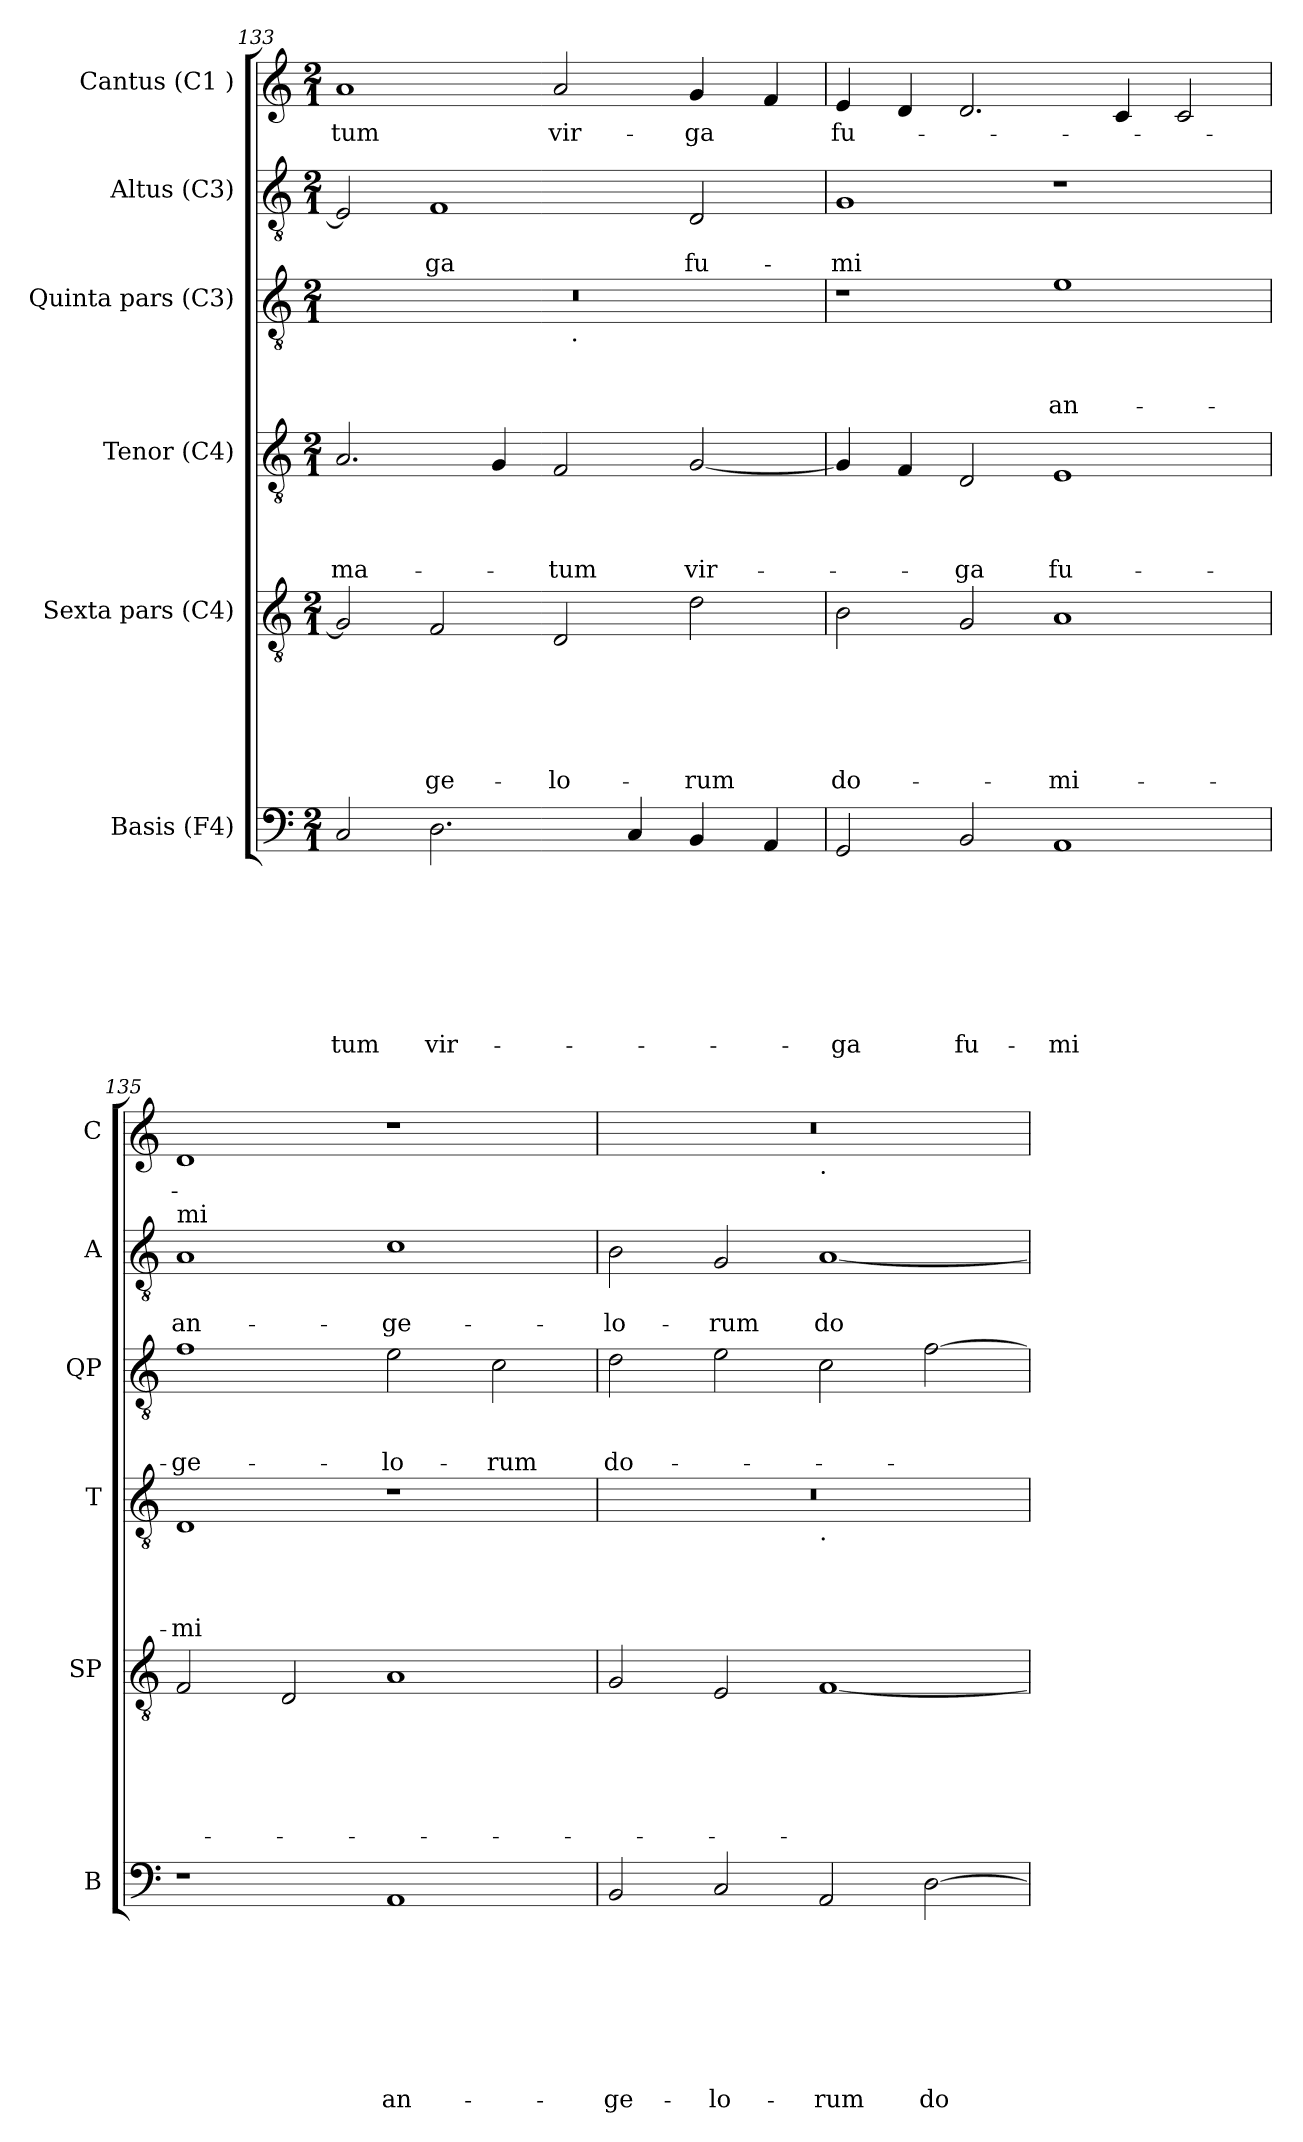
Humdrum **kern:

**kern	**text	**text	**text	**text	**text	**text	**text	**text	**kern	**text	**text	**text	**text	**text	**text	**kern	**text	**text	**text	**text	**kern	**text	**text	**text	**kern	**text	**text	**kern	**text
*part6	*part6	*part6	*part6	*part6	*part6	*part6	*part6	*part6	*part5	*part5	*part5	*part5	*part5	*part5	*part5	*part4	*part4	*part4	*part4	*part4	*part3	*part3	*part3	*part3	*part2	*part2	*part2	*part1	*part1
*staff6	*staff6	*staff6	*staff6	*staff6	*staff6	*staff6	*staff6	*staff6	*staff5	*staff5	*staff5	*staff5	*staff5	*staff5	*staff5	*staff4	*staff4	*staff4	*staff4	*staff4	*staff3	*staff3	*staff3	*staff3	*staff2	*staff2	*staff2	*staff1	*staff1
*I"Basis (F4)	*	*	*	*	*	*	*	*	*I"Sexta pars (C4)	*	*	*	*	*	*	*I"Tenor (C4)	*	*	*	*	*I"Quinta pars (C3)	*	*	*	*I"Altus (C3)	*	*	*I"Cantus (C1 )	*
*I'B	*	*	*	*	*	*	*	*	*I'SP	*	*	*	*	*	*	*I'T	*	*	*	*	*I'QP	*	*	*	*I'A	*	*	*I'C	*
!!LO:PB:g=z
*clefF4	*	*	*	*	*	*	*	*	*clefGv2	*	*	*	*	*	*	*clefGv2	*	*	*	*	*clefGv2	*	*	*	*clefGv2	*	*	*clefG2	*
*k[]	*	*	*	*	*	*	*	*	*k[]	*	*	*	*	*	*	*k[]	*	*	*	*	*k[]	*	*	*	*k[]	*	*	*k[]	*
*C:	*	*	*	*	*	*	*	*	*C:	*	*	*	*	*	*	*C:	*	*	*	*	*C:	*	*	*	*C:	*	*	*C:	*
*M2/1	*	*	*	*	*	*	*	*	*M2/1	*	*	*	*	*	*	*M2/1	*	*	*	*	*M2/1	*	*	*	*M2/1	*	*	*M2/1	*
=133	=133	=133	=133	=133	=133	=133	=133	=133	=133	=133	=133	=133	=133	=133	=133	=133	=133	=133	=133	=133	=133	=133	=133	=133	=133	=133	=133	=133	=133
!	!	!	!	!	!	!	!	!LO:LY:b	!	!	!	!	!	!	!	!	!	!	!	!LO:LY:b	!	!	!	!	!	!	!	!	!LO:LY:b
*	*	*	*	*	*	*	*	*	*	*	*	*	*	*	*	*	*	*	*	*	*^	*	*	*	*	*	*	*	*
2C/	.	.	.	.	.	.	.	-tum	2G/]	.	.	.	.	.	.	2.A/	.	.	.	-ma-	0r	1ryy	.	.	.	2E/]	.	.	1a	-tum
!	!	!	!	!	!	!	!	!LO:LY:b	!	!	!	!	!	!	!LO:LY:b	!	!	!	!	!	!	!	!	!	!	!	!	!LO:LY:b	!	!
2.D\	.	.	.	.	.	.	.	vir-	2F/	.	.	.	.	.	-ge-	.	.	.	.	.	.	.	.	.	.	1F	.	-ga	.	.
.	.	.	.	.	.	.	.	.	.	.	.	.	.	.	.	4G/	.	.	.	.	.	.	.	.	.	.	.	.	.	.
!	!	!	!	!	!	!	!	!	!	!	!	!	!	!	!LO:LY:b	!	!	!	!	!LO:LY:b	!	!	!	!	!	!	!	!	!	!LO:LY:b
.	.	.	.	.	.	.	.	.	2D/	.	.	.	.	.	-lo-	2F/	.	.	.	-tum	.	32ryy	.	.	.	.	.	.	2a/	vir-
!	!	!	!	!	!	!	!	!	!	!	!	!	!	!	!	!	!	!	!	!	!	!LO:TX:b:t=.	!	!	!	!	!	!	!	!
.	.	.	.	.	.	.	.	.	.	.	.	.	.	.	.	.	.	.	.	.	.	2ryy	.	.	.	.	.	.	.	.
4C/	.	.	.	.	.	.	.	.	.	.	.	.	.	.	.	.	.	.	.	.	.	.	.	.	.	.	.	.	.	.
!	!	!	!	!	!	!	!	!	!	!	!	!	!	!	!LO:LY:b	!	!	!	!	!LO:LY:b	!	!	!	!	!	!	!	!LO:LY:b	!	!LO:LY:b
4BB/	.	.	.	.	.	.	.	.	2d\	.	.	.	.	.	-rum	[<2G/	.	.	.	vir-	.	.	.	.	.	2D/	.	fu-	4g/	-ga
.	.	.	.	.	.	.	.	.	.	.	.	.	.	.	.	.	.	.	.	.	.	4...ryy	.	.	.	.	.	.	.	.
4AA/	.	.	.	.	.	.	.	.	.	.	.	.	.	.	.	.	.	.	.	.	.	.	.	.	.	.	.	.	4f/	.
=134	=134	=134	=134	=134	=134	=134	=134	=134	=134	=134	=134	=134	=134	=134	=134	=134	=134	=134	=134	=134	=134	=134	=134	=134	=134	=134	=134	=134	=134	=134
!	!	!	!	!	!	!	!	!LO:LY:b	!	!	!	!	!	!	!LO:LY:b	!	!	!	!	!	!	!	!	!	!	!	!	!LO:LY:b	!	!LO:LY:b
*	*	*	*	*	*	*	*	*	*	*	*	*	*	*	*	*	*	*	*	*	*v	*v	*	*	*	*	*	*	*	*
2GG/	.	.	.	.	.	.	.	-ga	2B\	.	.	.	.	.	do-	4G/]	.	.	.	.	1r	.	.	.	1G	.	-mi	4e/	fu-
.	.	.	.	.	.	.	.	.	.	.	.	.	.	.	.	4F/	.	.	.	.	.	.	.	.	.	.	.	4d/	.
!	!	!	!	!	!	!	!	!LO:LY:b	!	!	!	!	!	!	!	!	!	!	!	!LO:LY:b	!	!	!	!	!	!	!	!	!
2BB/	.	.	.	.	.	.	.	fu-	2G/	.	.	.	.	.	.	2D/	.	.	.	-ga	.	.	.	.	.	.	.	2.d/	.
!	!	!	!	!	!	!	!	!LO:LY:b	!	!	!	!	!	!	!LO:LY:b	!	!	!	!	!LO:LY:b	!	!	!	!LO:LY:b	!	!	!	!	!
1AA	.	.	.	.	.	.	.	-mi	1A	.	.	.	.	.	-mi-	1E	.	.	.	fu-	1e	.	.	an-	1r	.	.	.	.
.	.	.	.	.	.	.	.	.	.	.	.	.	.	.	.	.	.	.	.	.	.	.	.	.	.	.	.	4c/	.
.	.	.	.	.	.	.	.	.	.	.	.	.	.	.	.	.	.	.	.	.	.	.	.	.	.	.	.	2c/	.
=135	=135	=135	=135	=135	=135	=135	=135	=135	=135	=135	=135	=135	=135	=135	=135	=135	=135	=135	=135	=135	=135	=135	=135	=135	=135	=135	=135	=135	=135
!	!	!	!	!	!	!	!	!	!	!	!	!	!	!	!	!	!	!	!	!	!	!	!	!	!LO:TX:a:t=mi	!	!	!	!
!	!	!	!	!	!	!	!	!	!	!	!	!	!	!	!	!	!	!	!	!LO:LY:b	!	!	!	!LO:LY:b	!	!	!LO:LY:b	!	!
1r	.	.	.	.	.	.	.	.	2F/	.	.	.	.	.	.	1D	.	.	.	-mi	1f	.	.	-ge-	1A	.	an-	1d	.
.	.	.	.	.	.	.	.	.	2D/	.	.	.	.	.	.	.	.	.	.	.	.	.	.	.	.	.	.	.	.
!	!	!	!	!	!	!	!	!LO:LY:b	!	!	!	!	!	!	!	!	!	!	!	!	!	!	!	!LO:LY:b	!	!	!LO:LY:b	!	!
1AA	.	.	.	.	.	.	.	an-	1A	.	.	.	.	.	.	1r	.	.	.	.	2e\	.	.	-lo-	1c	.	-ge-	1r	.
!	!	!	!	!	!	!	!	!	!	!	!	!	!	!	!	!	!	!	!	!	!	!	!	!LO:LY:b	!	!	!	!	!
.	.	.	.	.	.	.	.	.	.	.	.	.	.	.	.	.	.	.	.	.	2c\	.	.	-rum	.	.	.	.	.
=136	=136	=136	=136	=136	=136	=136	=136	=136	=136	=136	=136	=136	=136	=136	=136	=136	=136	=136	=136	=136	=136	=136	=136	=136	=136	=136	=136	=136	=136
!	!	!	!	!	!	!	!	!LO:LY:b	!	!	!	!	!	!	!	!	!	!	!	!	!	!	!	!LO:LY:b	!	!	!LO:LY:b	!	!
*	*	*	*	*	*	*	*	*	*	*	*	*	*	*	*	*^	*	*	*	*	*	*	*	*	*	*	*	*^	*
2BB/	.	.	.	.	.	.	.	-ge-	2G/	.	.	.	.	.	.	0r	1ryy	.	.	.	.	2d\	.	.	do-	2B\	.	-lo-	0r	1ryy	.
!	!	!	!	!	!	!	!	!LO:LY:b	!	!	!	!	!	!	!	!	!	!	!	!	!	!	!	!	!	!	!	!LO:LY:b	!	!	!
2C/	.	.	.	.	.	.	.	-lo-	2E/	.	.	.	.	.	.	.	.	.	.	.	.	2e\	.	.	.	2G/	.	-rum	.	.	.
!	!	!	!	!	!	!	!	!	!	!	!	!	!	!	!	!	!	!	!	!	!	!	!	!	!	!	!	!	!	!LO:TX:b:t=.	!
!	!	!	!	!	!	!	!	!	!	!	!	!	!	!	!	!	!LO:TX:b:t=.	!	!	!	!	!	!	!	!	!	!	!	!	!	!
!	!	!	!	!	!	!	!	!LO:LY:b	!	!	!	!	!	!	!	!	!	!	!	!	!	!	!	!	!	!	!	!LO:LY:b	!	!	!
2AA/	.	.	.	.	.	.	.	-rum	[<1F	.	.	.	.	.	.	.	1ryy	.	.	.	.	2c\	.	.	.	[<1A	.	do-	.	1ryy	.
!	!	!	!	!	!	!	!	!LO:LY:b	!	!	!	!	!	!	!	!	!	!	!	!	!	!	!	!	!	!	!	!	!	!	!
[>2D\	.	.	.	.	.	.	.	do-	.	.	.	.	.	.	.	.	.	.	.	.	.	[>2f\	.	.	.	.	.	.	.	.	.
*	*	*	*	*	*	*	*	*	*	*	*	*	*	*	*	*v	*v	*	*	*	*	*	*	*	*	*	*	*	*v	*v	*
=	=	=	=	=	=	=	=	=	=	=	=	=	=	=	=	=	=	=	=	=	=	=	=	=	=	=	=	=	=
*-	*-	*-	*-	*-	*-	*-	*-	*-	*-	*-	*-	*-	*-	*-	*-	*-	*-	*-	*-	*-	*-	*-	*-	*-	*-	*-	*-	*-	*-
